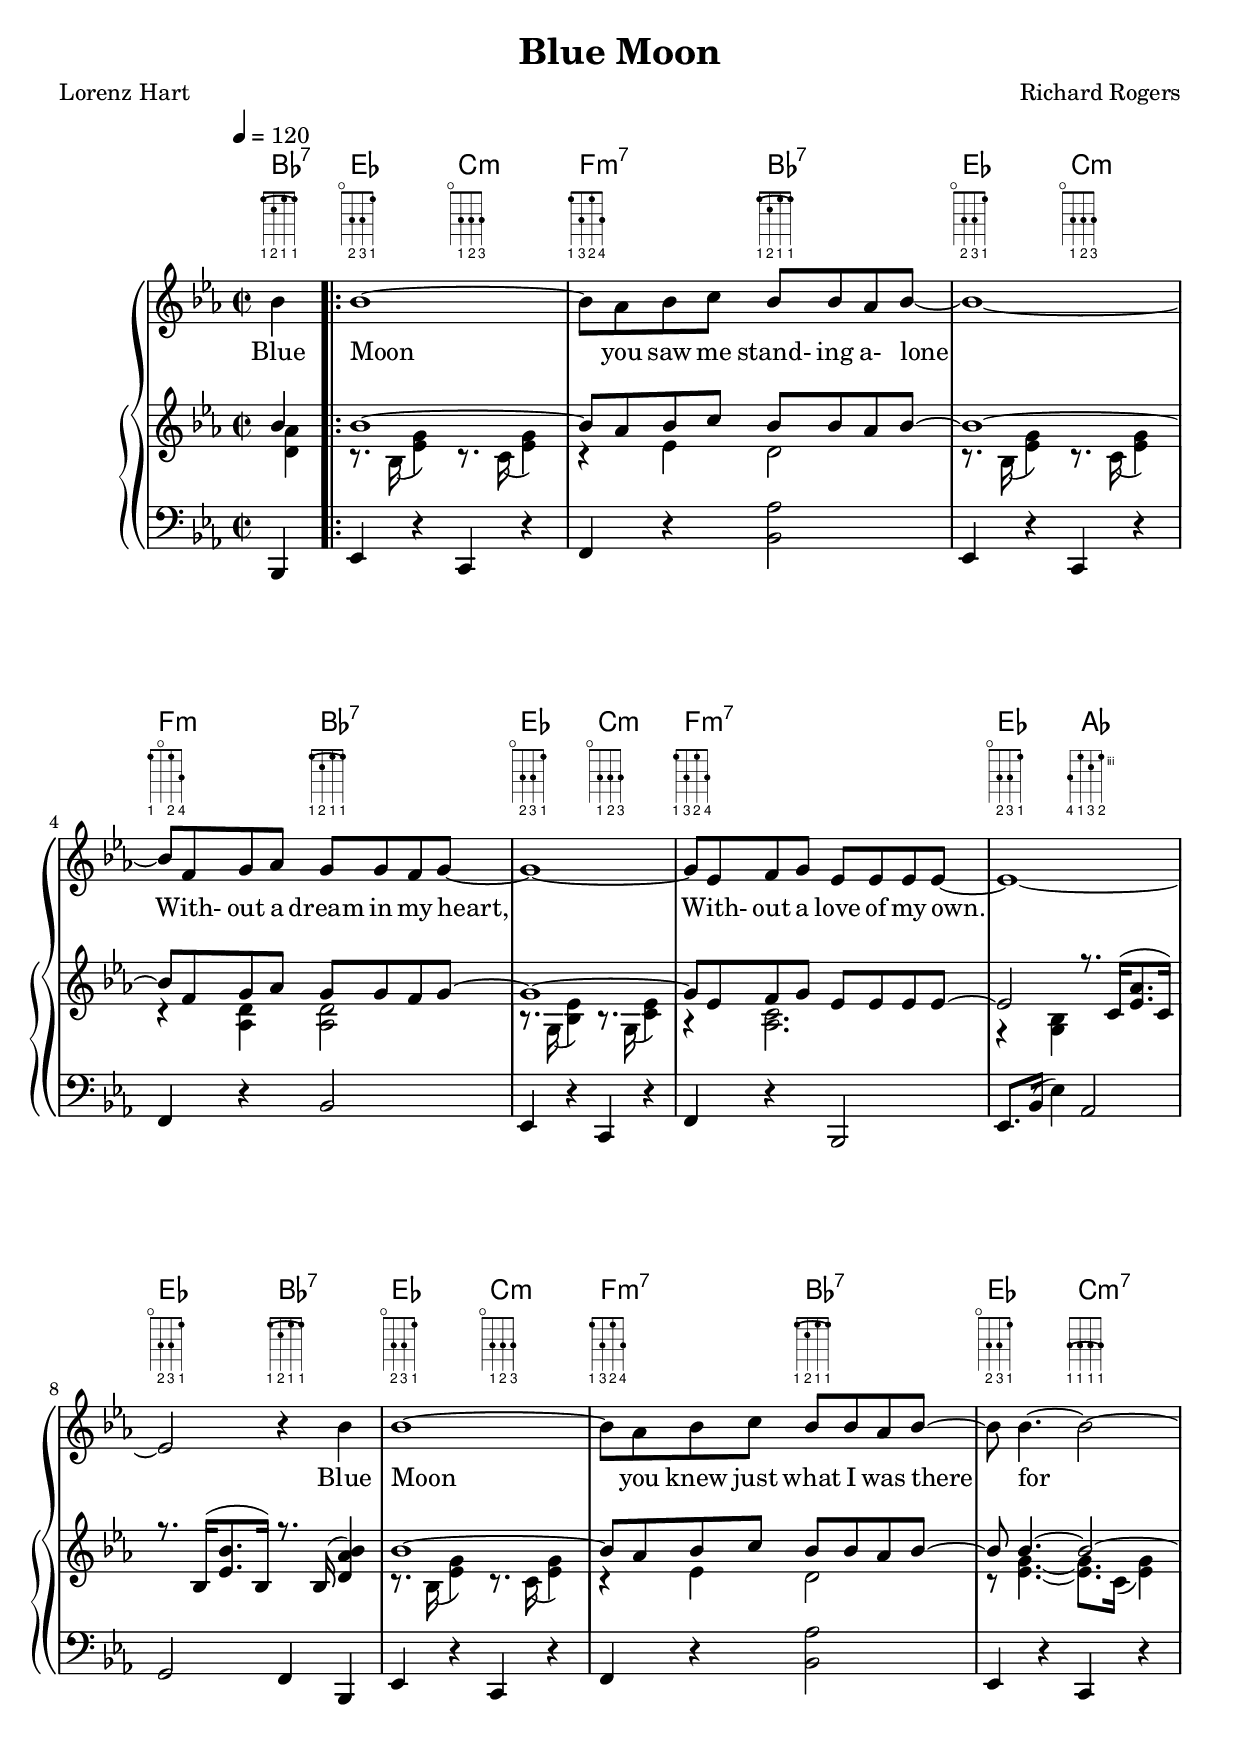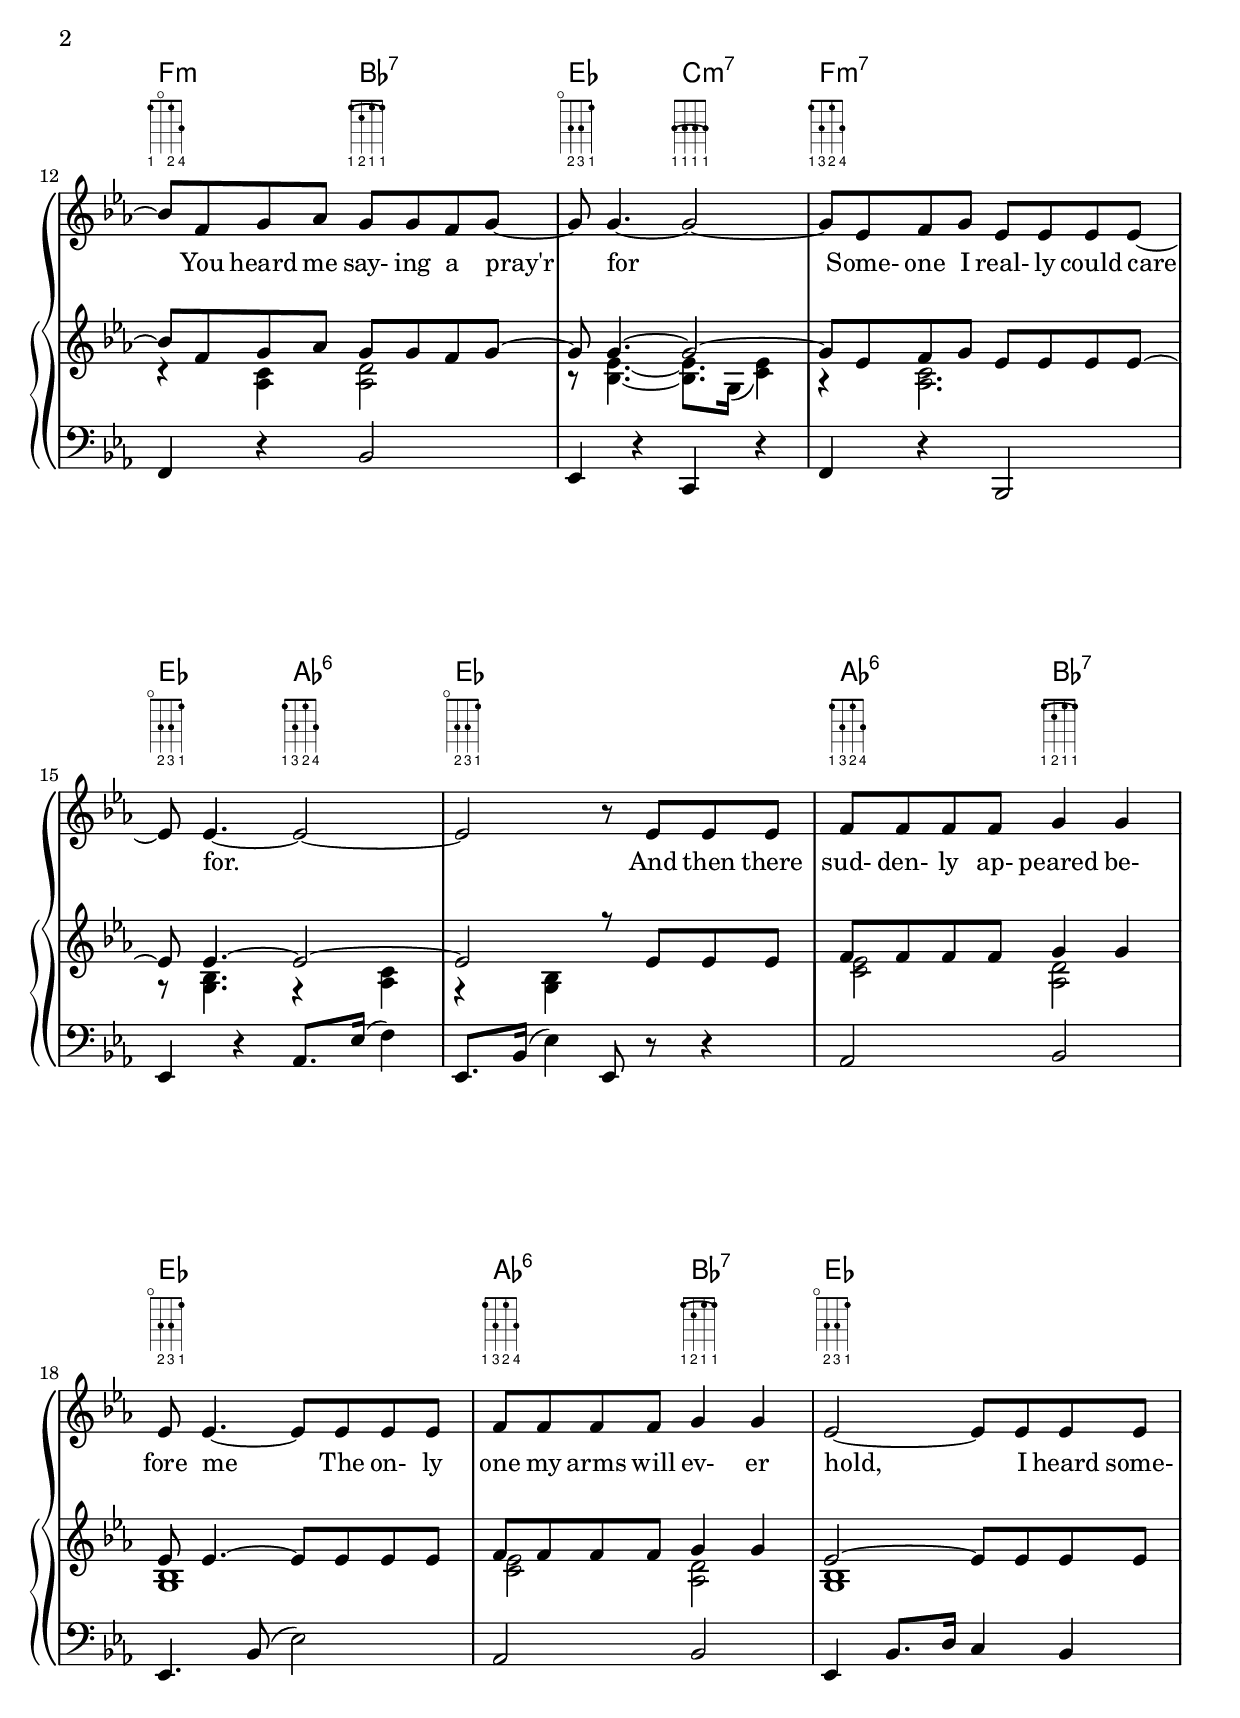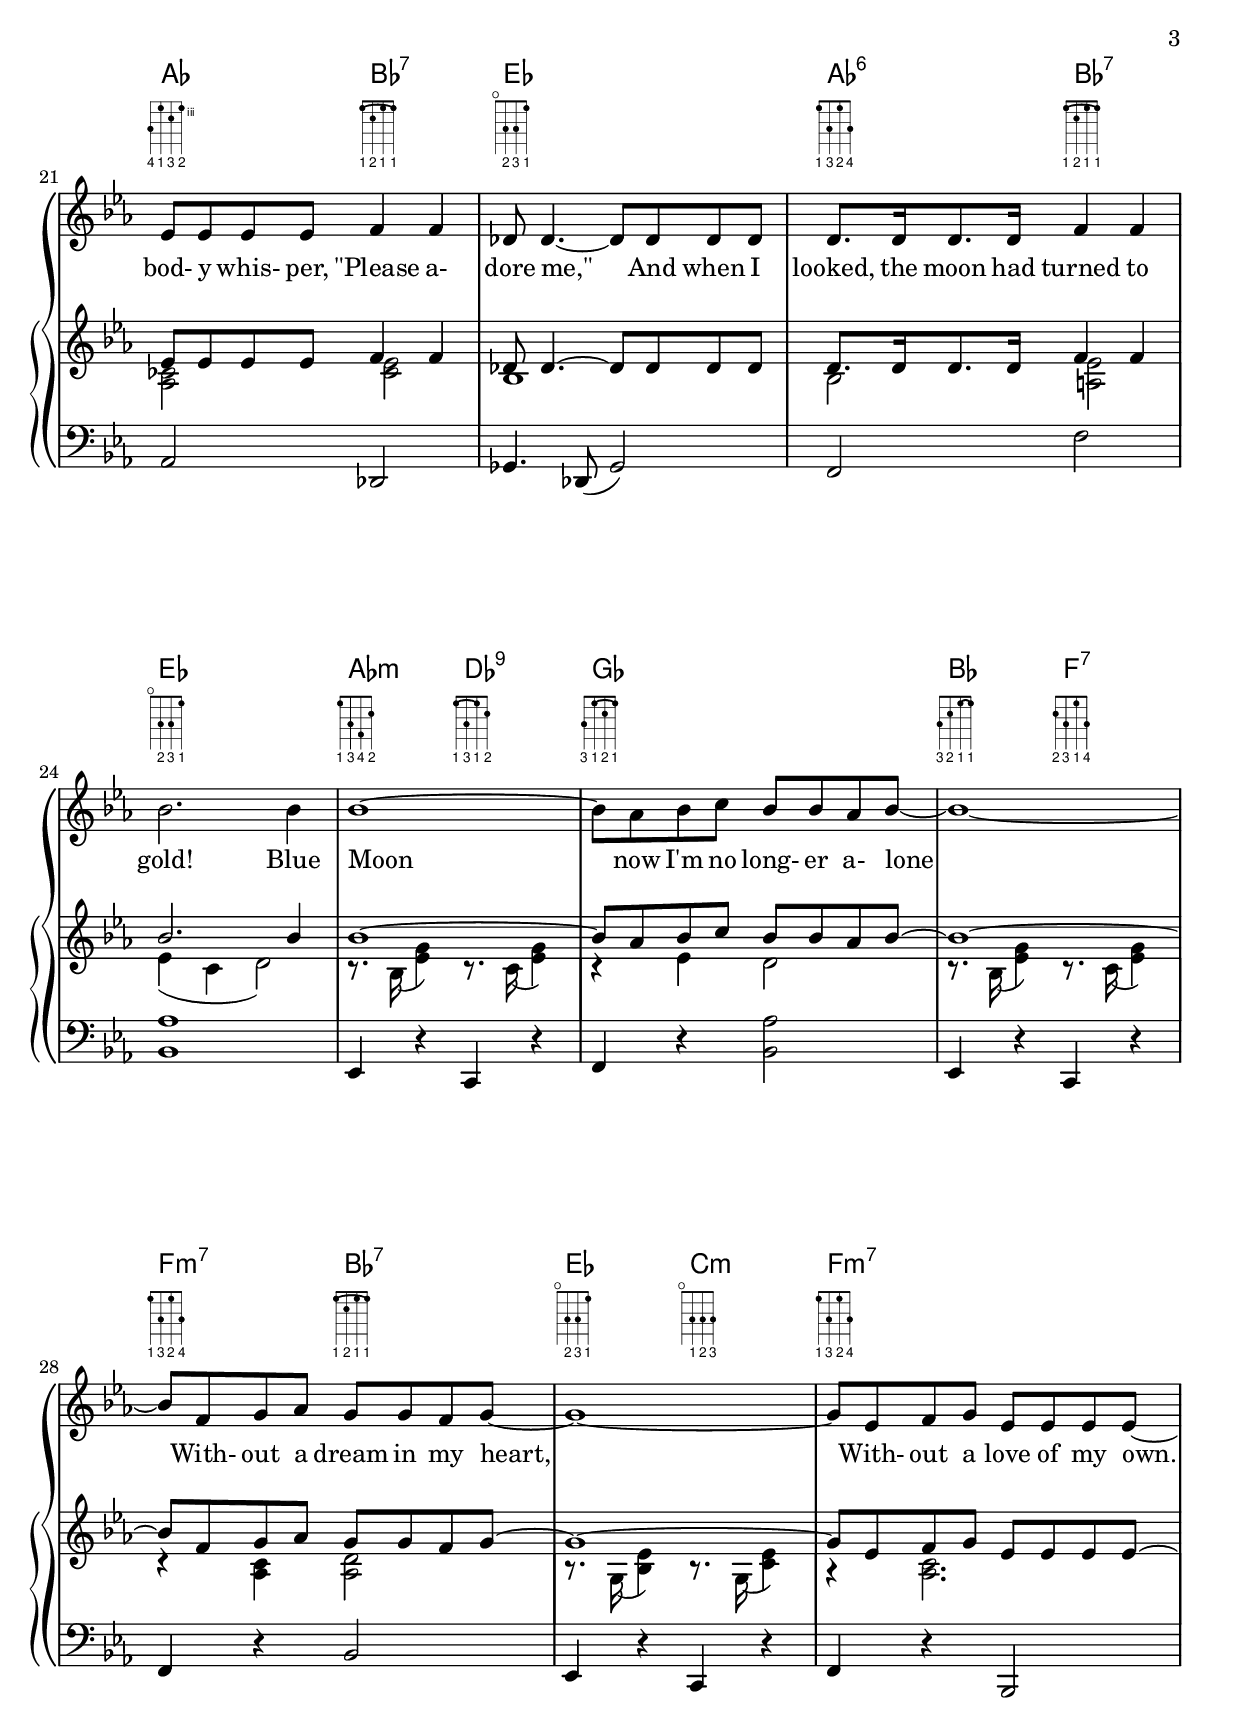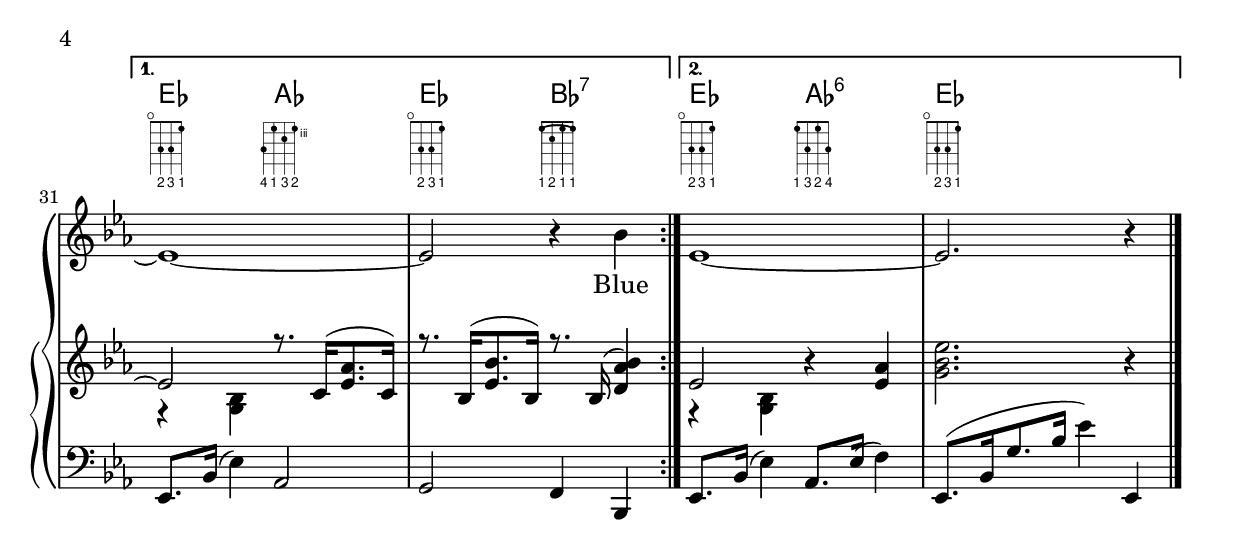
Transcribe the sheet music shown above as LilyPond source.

\version "2.19.82"
\include "predefined-ukulele-fretboards.ly"

global = {
  \time 2/2
  \key ees \major
  \tempo 4 = 120
  \partial 4
}

melody = \relative c'' {
  \global
  bes4
  \repeat volta 2 {
    bes1~
    bes8 aes bes c bes bes aes bes~
    bes1~
    bes8 f g aes g g f g~
    g1~ % 5
    g8 ees f g ees ees ees ees~
    ees1~
    ees2 r4 bes'
    bes1~
    bes8 aes bes c bes bes aes bes~ % 10
    bes8 bes4.~ bes2~
    bes8f g aes g g f g~
    g8 g4.~g2~
    g8 ees f g ees ees ees ees~
    ees8 ees4.~ees2~ % 15
    ees2 r8 ees ees ees
    f8 f f f g4 g
    ees8 ees4.~ ees8 ees ees ees
    f8 f f f g4 g
    ees2~ees8 ees ees ees % 20
    ees8 ees ees ees f4 f
    des8 des4.~des8 des des des
    d8. d16 d8. d16 f4 f
    bes2. bes4
    bes1~ % 25
    bes8 aes bes c bes bes aes bes~
    bes1~
    bes8 f g aes g g f g~
    g1~
    g8 ees f g ees ees ees ees~ % 30
  }
  \alternative {
    {ees1~|ees2 r4 bes'}
    {ees,1~|ees2. r4}
  }
  \bar "|."
}

guitar = \chordmode {
  \global
  bes4:7
  \repeat volta 2 {
    ees2 c:m
    f2:m7 bes:7
    ees2 c:m
    f2:m bes:7
    ees2 c:m % 5
    f1:m7
    ees2 aes
    ees2 bes:7
    ees2 c:m
    f2:m7 bes:7 % 10
    ees2 c:m7
    f2:m bes:7
    ees2 c:m7
    f1:m7
    ees2 aes:6 % 15
    ees1
    aes2:6 bes:7
    ees1
    aes2:6 bes:7
    ees1 % 20
    aes2 bes:7
    ees1
    aes2:6 bes:7
    ees1
    aes2:m des:9
    ges1
    bes2 f:7
    f2:m7 bes:7
    ees2 c:m
    f1:m7
  }
  \alternative {
    {ees2 aes | ees2 bes:7}
    {ees2 aes:6 | ees1}
  }
}

trebleOne = \relative c'' {
  \global
  \voiceOne
  bes4
  \repeat volta 2 {
    bes1~
    bes8 aes bes c bes bes aes bes~
    bes1~
    bes8 f g aes g g f g~
    g1~ % 5
    g8 ees f g ees ees ees ees~
    ees2 r8. c16( <ees aes>8. c16)
    r8. bes16(<ees bes'>8. bes16) r8. bes16(<d aes' bes>4)
    bes'1~
    bes8 aes bes c bes bes aes bes~ % 10
    bes8 bes4.~ bes2~
    bes8f g aes g g f g~
    g8 g4.~g2~
    g8 ees f g ees ees ees ees~
    ees8 ees4.~ees2~ % 15
    ees2 r8 ees ees ees
    f8 f f f g4 g
    ees8 ees4.~ ees8 ees ees ees
    f8 f f f g4 g
    ees2~ees8 ees ees ees % 20
    ees8 ees ees ees f4 f
    des8 des4.~des8 des des des
    d8. d16 d8. d16 f4 f
    bes2. bes4
    bes1~ % 25
    bes8 aes bes c bes bes aes bes~
    bes1~
    bes8 f g aes g g f g~
    g1~
    g8 ees f g ees ees ees ees~ % 30
  }
  \alternative {
    {
      ees2 r8. c16(<ees aes>8. c16)
      r8.bes16(<ees bes'>8. bes16) r8. bes16(<d aes' bes>4)
    }
    {
      ees2 \oneVoice r4 <ees aes >
      <g bes ees>2. r4
    }
  }
  \bar "|."
}

trebleTwo = \relative c' {
  \global
  \voiceTwo
  <d aes'>4
  \repeat volta 2 {
    r8. bes16(<ees g>4) r8. c16(<ees g>4)
    r4 ees d2
    r8. bes16(<ees g>4) r8. c16(<ees g>4)
    r4 <aes, d> q2
    r8. g16(<bes ees>4) r8. g16(<c ees>4) % 5
    r4 <aes c>2.
    r4 <g bes> s2
    s1
    r8. bes16(<ees g>4) r8. c16(<ees g>4)
    r4 ees4 d2 % 10
    r8 <ees g>4.~q8. c16(q4)
    r4 <aes c>4 <aes d>2
    r8 <bes ees>4.~q8. g16(<c ees>4)
    r4 <aes c>2.
    r8 <g bes>4. r4 <aes c> % 15
    r4 <g bes> s2
    <c ees>2 <aes d>
    <g bes>1
    <c ees>2 <aes d>
    <g bes>1 % 20
    <aes ces>2 <ces ees>
    bes1
    bes2 <a ees'>
    ees'4(c d2)
    r8. bes16(<ees g>4) r8. c16(<ees g>4) % 25
    r4 ees4 d2
    r8. bes16(<ees g>4) r8. c16(q4)
    r4 <aes c>4 <aes d>2
    r8. g16(<bes ees>4) r8. g16(<c ees>4)
    r4 <aes c>2. % 30
  }
  \alternative {
    {r4 <g bes>4 s2 | s1}
    {r4 q s2 | s1}
  }
  \bar "|."
}

bass = \relative c, {
  \global
  bes4
  \repeat volta 2 {
    ees4 r c r
    f4 r <bes aes'>2
    ees,4 r c r
    f4 r bes2
    ees,4 r c r % 5
    f4 r bes,2
    ees8. bes'16(ees4) aes,2
    g2 f4 bes,
    ees4 r c r
    f4 r <bes aes'>2 % 10
    ees,4 r c r
    f4 r bes2
    ees,4 r c r
    f4 r bes,2
    ees4 r aes8. ees'16(f4) % 15
    ees,8. bes'16(ees4) ees,8 r r4
    aes2 bes
    ees,4. bes'8(ees2)
    aes,2 bes
    ees,4 bes'8. d16 c4 bes % 20
    aes2 des,
    ges4. des8(ges2)
    f2 f'
    <bes, aes'>1
    ees,4 r c r % 25
    f4 r <bes aes'>2
    ees,4 r c r
    f4 r bes2
    ees,4 r c r
    f4 r bes,2
  }
  \alternative {
    {ees8. bes'16(ees4) aes,2 | g2 f4 bes,}
    {ees8. bes'16(ees4) aes,8. ees'16(f4) | ees,8.( bes'16 g'8. bes16 ees4) ees,,}
  }
  \bar "|."
}

verseOne = \lyricmode {
  Blue Moon you saw me stand- ing a- lone
  With- out a dream in my heart,
  With- out a love of my own.
  Blue Moon you knew just what I was there for
  You heard me say- ing a pray'r for
  Some- one I real- ly could care for.
  And then there sud- den- ly ap- peared be- fore me
  The on- ly one my arms will ev- er hold,
  I heard some- bod- y whis- per,
  "\"Please" a- dore "me,\""
  And when I looked, the moon had turned to gold!
  Blue Moon now I'm no long- er a- lone
  With- out a dream in my heart,
  With- out a love of my own.

  Blue
}

MverseOne = \lyricmode {
  "/Blue " "Moon " "you " "saw " "me " "stand" "ing " "a" "lone "
  "/With" "out " "a " "dream " "in " "my " "heart, "
  "/With" "out " "a " "love " "of " "my " "own. "
  "/Blue " "Moon " "you " "knew " "just " "what " "I " "was " "there " "for "
  "/You " "heard " "me " "say" "ing " "a " "pray'r " "for "
  "/Some" "one " "I " "real" "ly " "could " "care " "for. "
  "/And " "then " "there " "sud" "den" "ly " "ap" "peared " "be" "fore " "me "
  "/The " "on" "ly " "one " "my " "arms " "will " "ev" "er " "hold, "
  "/I " "heard " "some" "bod" "y " "whis" "per, "
  "/\"Please " "a" "dore " "me,\""
  "/And " "when " "I " "looked, " "the " "moon " "had " "turned " "to " "gold! "
  "/Blue " "Moon " "now " "I'm " "no " "long" "er " "a" "lone "
  "/With" "out " "a " "dream " "in " "my " "heart, "
  "/With" "out " "a " "love " "of " "my " "own."
}

\book {
  \header {
    title = "Blue Moon"
    composer = "Richard Rogers"
    poet = "Lorenz Hart"
  }

  \score {
    <<
      \new ChordNames { \guitar }
%      \new FretBoards { \guitar }
      \new FretBoards { \set Staff.stringTunings = #ukulele-tuning \guitar }
      \context GrandStaff {
	<<
	  \new Staff = melody { % \RemoveEmptyStaves
				\override Staff.VerticalAxisGroup.remove-first = ##t
				\melody }
	  \addlyrics \verseOne
	  \context PianoStaff
	  <<
	    \new Staff = treble <<
	      \new Voice { \trebleOne }
	      \new Voice { \trebleTwo }
	    >>
	    \new Staff = bass <<
	      \new Voice { \clef bass \bass }
	    >>
	  >>
	>>
    }
    >>
    \layout {
      \context {
%	\Staff \RemoveEmptyStaves
				% To use the setting globally, uncomment the following line:
				% \override VerticalAxisGroup.remove-first = ##t
      }
    }
  }

  \score {
    \context GrandStaff {
      <<
	\new Staff = melody { \unfoldRepeats \melody }
	\addlyrics { \MverseOne \MverseOne }
	\context PianoStaff
	  <<
	    \new Staff = treble <<
	      \new Voice { \unfoldRepeats \trebleOne }
	      \new Voice { \unfoldRepeats \trebleTwo }
            >>
	    \new Staff = bass <<
	      \new Voice { \clef bass \unfoldRepeats \bass }
	    >>
	  >>
      >>
    }
    \midi {}
  }
}
